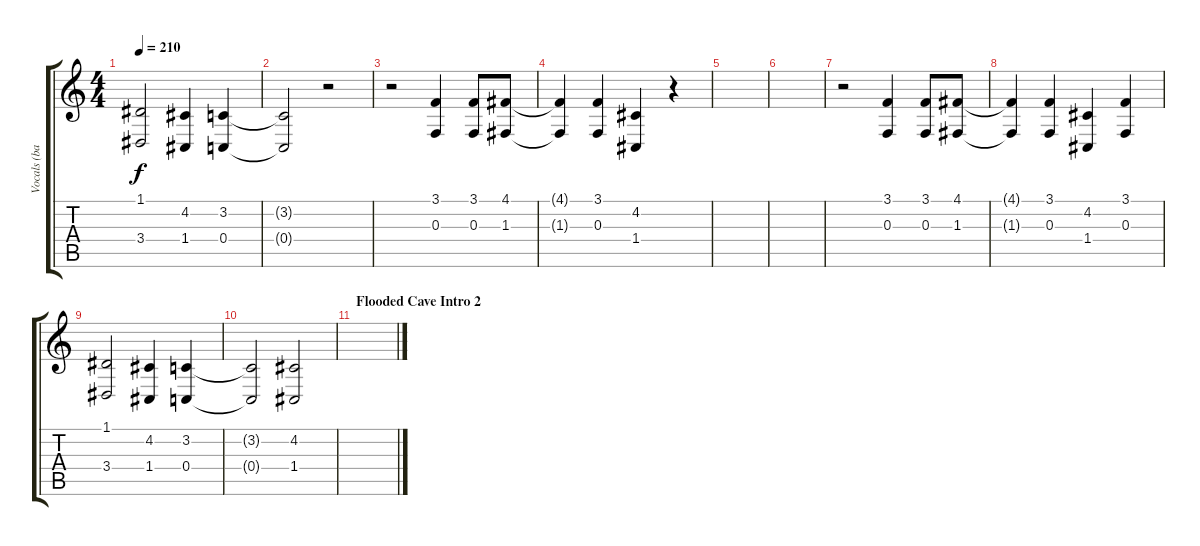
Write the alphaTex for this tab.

\track ("Vocals (back-up)" "Vocals (ba") {instrument stringensemble1}
\staff {score tabs}
\tuning (D4 A3 F3 C3 G2 C2) {hide}
\ts (4 4)
\tempo 210
\clef g2
\ks c
(1.1 3.4).2{dy f} (4.2 1.4).4 (3.2 0.4).4 |
(3.2{t} 0.4{t}).2 r.2 |
r.2 (3.1 0.3).4 (3.1 0.3).8 (4.1 1.3).8 |
(4.1{t} 1.3{t}).4 (3.1 0.3).4 (4.2 1.4).4 r.4 |
|
|
r.2 (3.1 0.3).4 (3.1 0.3).8 (4.1 1.3).8 |
(4.1{t} 1.3{t}).4 (3.1 0.3).4 (4.2 1.4).4 (3.1 0.3).4 |
(1.1 3.4).2 (4.2 1.4).4 (3.2 0.4).4 |
(3.2{t} 0.4{t}).2 (4.2 1.4).2 |
\section ("" "Flooded Cave Intro 2")
